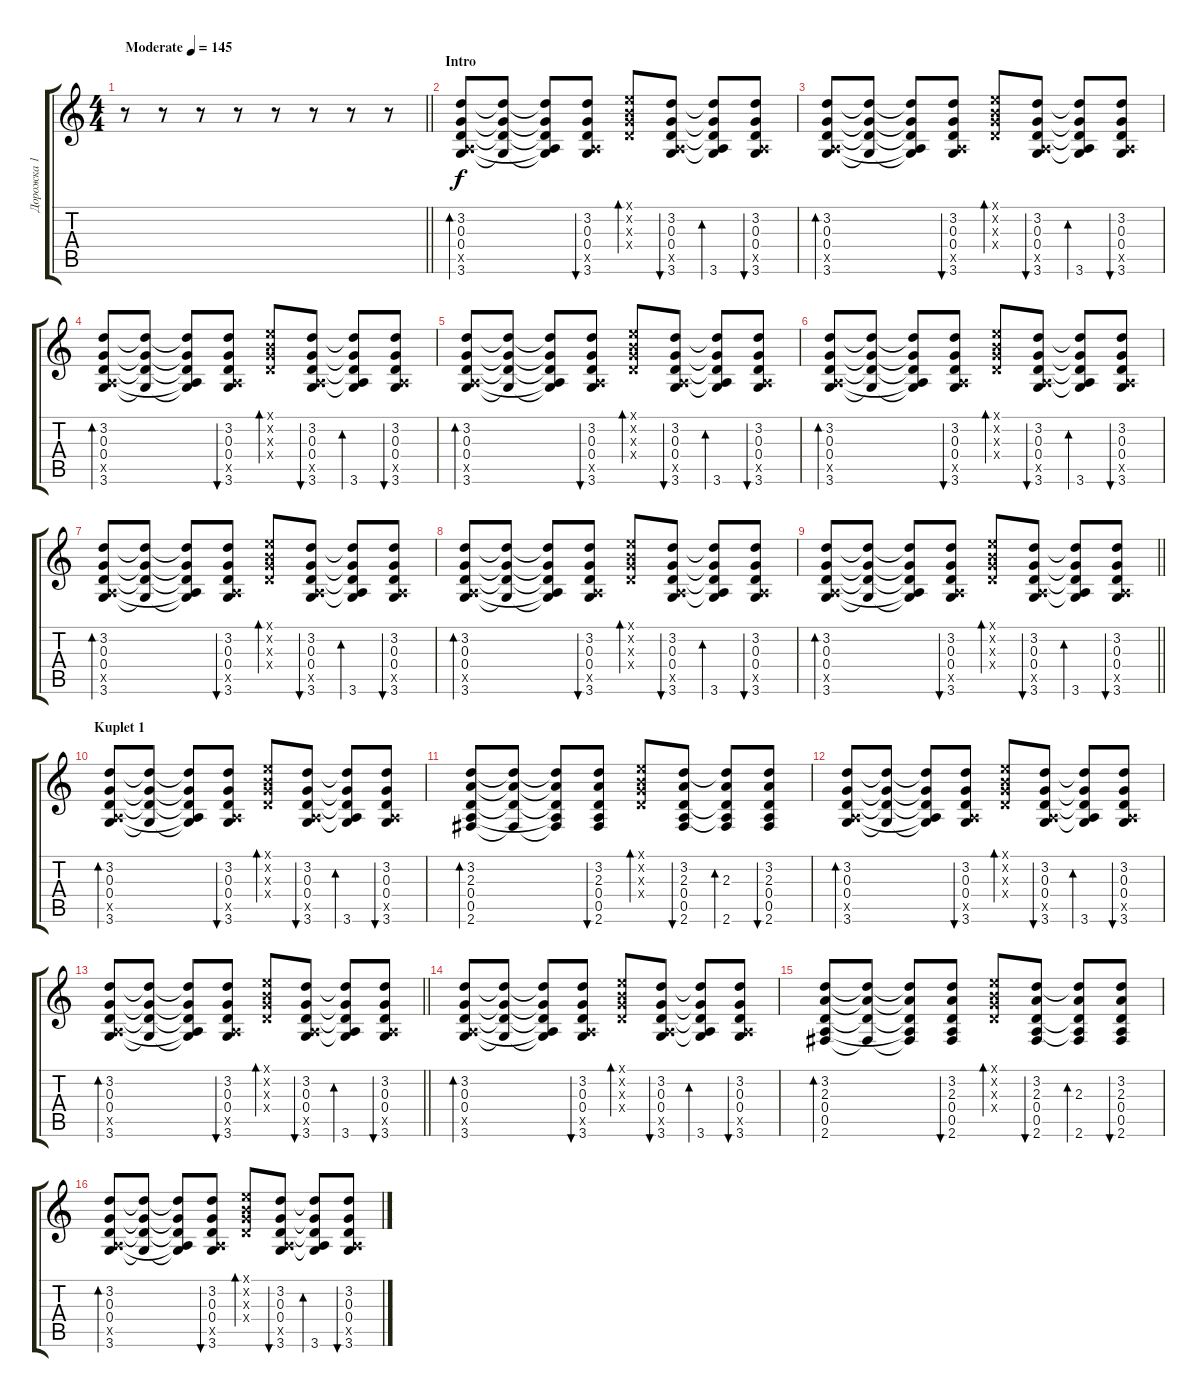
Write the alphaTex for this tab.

\track ("Дорожка 1" "Дорожка 1") {instrument acousticguitarsteel}
\staff {score tabs}
\tuning (E4 B3 G3 D3 A2 E2) {hide}
\ts (4 4)
\tempo (145 "Moderate")
\clef g2
\barLineRight lightlight
\ks c
r.8{dy f instrument acousticguitarsteel} r.8 r.8 r.8 r.8 r.8 r.8 r.8 |
\section ("" "Intro")
(3.2 0.3 0.4 0.5{x} 3.6).8{bd 60} (3.2{t} 0.3{t} 0.4{t} 3.6{t}).8 (3.2{t} 0.3{t} 0.4{t} 0.5{t} 3.6{t}).8 (3.2 0.3 0.4 0.5{x} 3.6).8{bu 60} (0.1{x} 0.2{x} 0.3{x} 0.4{x}).8{bd 60} (3.2 0.3 0.4 0.5{x} 3.6).8{bu 60} (3.2{t} 0.3{t} 0.4{t} 0.5{t} 3.6).8{bd 60} (3.2 0.3 0.4 0.5{x} 3.6).8{bu 60} |
(3.2 0.3 0.4 0.5{x} 3.6).8{bd 60} (3.2{t} 0.3{t} 0.4{t} 3.6{t}).8 (3.2{t} 0.3{t} 0.4{t} 0.5{t} 3.6{t}).8 (3.2 0.3 0.4 0.5{x} 3.6).8{bu 60} (0.1{x} 0.2{x} 0.3{x} 0.4{x}).8{bd 60} (3.2 0.3 0.4 0.5{x} 3.6).8{bu 60} (3.2{t} 0.3{t} 0.4{t} 0.5{t} 3.6).8{bd 60} (3.2 0.3 0.4 0.5{x} 3.6).8{bu 60} |
(3.2 0.3 0.4 0.5{x} 3.6).8{bd 60} (3.2{t} 0.3{t} 0.4{t} 3.6{t}).8 (3.2{t} 0.3{t} 0.4{t} 0.5{t} 3.6{t}).8 (3.2 0.3 0.4 0.5{x} 3.6).8{bu 60} (0.1{x} 0.2{x} 0.3{x} 0.4{x}).8{bd 60} (3.2 0.3 0.4 0.5{x} 3.6).8{bu 60} (3.2{t} 0.3{t} 0.4{t} 0.5{t} 3.6).8{bd 60} (3.2 0.3 0.4 0.5{x} 3.6).8{bu 60} |
(3.2 0.3 0.4 0.5{x} 3.6).8{bd 60} (3.2{t} 0.3{t} 0.4{t} 3.6{t}).8 (3.2{t} 0.3{t} 0.4{t} 0.5{t} 3.6{t}).8 (3.2 0.3 0.4 0.5{x} 3.6).8{bu 60} (0.1{x} 0.2{x} 0.3{x} 0.4{x}).8{bd 60} (3.2 0.3 0.4 0.5{x} 3.6).8{bu 60} (3.2{t} 0.3{t} 0.4{t} 0.5{t} 3.6).8{bd 60} (3.2 0.3 0.4 0.5{x} 3.6).8{bu 60} |
(3.2 0.3 0.4 0.5{x} 3.6).8{bd 60} (3.2{t} 0.3{t} 0.4{t} 3.6{t}).8 (3.2{t} 0.3{t} 0.4{t} 0.5{t} 3.6{t}).8 (3.2 0.3 0.4 0.5{x} 3.6).8{bu 60} (0.1{x} 0.2{x} 0.3{x} 0.4{x}).8{bd 60} (3.2 0.3 0.4 0.5{x} 3.6).8{bu 60} (3.2{t} 0.3{t} 0.4{t} 0.5{t} 3.6).8{bd 60} (3.2 0.3 0.4 0.5{x} 3.6).8{bu 60} |
(3.2 0.3 0.4 0.5{x} 3.6).8{bd 60} (3.2{t} 0.3{t} 0.4{t} 3.6{t}).8 (3.2{t} 0.3{t} 0.4{t} 0.5{t} 3.6{t}).8 (3.2 0.3 0.4 0.5{x} 3.6).8{bu 60} (0.1{x} 0.2{x} 0.3{x} 0.4{x}).8{bd 60} (3.2 0.3 0.4 0.5{x} 3.6).8{bu 60} (3.2{t} 0.3{t} 0.4{t} 0.5{t} 3.6).8{bd 60} (3.2 0.3 0.4 0.5{x} 3.6).8{bu 60} |
(3.2 0.3 0.4 0.5{x} 3.6).8{bd 60} (3.2{t} 0.3{t} 0.4{t} 3.6{t}).8 (3.2{t} 0.3{t} 0.4{t} 0.5{t} 3.6{t}).8 (3.2 0.3 0.4 0.5{x} 3.6).8{bu 60} (0.1{x} 0.2{x} 0.3{x} 0.4{x}).8{bd 60} (3.2 0.3 0.4 0.5{x} 3.6).8{bu 60} (3.2{t} 0.3{t} 0.4{t} 0.5{t} 3.6).8{bd 60} (3.2 0.3 0.4 0.5{x} 3.6).8{bu 60} |
\barLineRight lightlight
(3.2 0.3 0.4 0.5{x} 3.6).8{bd 60} (3.2{t} 0.3{t} 0.4{t} 3.6{t}).8 (3.2{t} 0.3{t} 0.4{t} 0.5{t} 3.6{t}).8 (3.2 0.3 0.4 0.5{x} 3.6).8{bu 60} (0.1{x} 0.2{x} 0.3{x} 0.4{x}).8{bd 60} (3.2 0.3 0.4 0.5{x} 3.6).8{bu 60} (3.2{t} 0.3{t} 0.4{t} 0.5{t} 3.6).8{bd 60} (3.2 0.3 0.4 0.5{x} 3.6).8{bu 60} |
\section ("" "Kuplet 1")
(3.2 0.3 0.4 0.5{x} 3.6).8{bd 60} (3.2{t} 0.3{t} 0.4{t} 3.6{t}).8 (3.2{t} 0.3{t} 0.4{t} 0.5{t} 3.6{t}).8 (3.2 0.3 0.4 0.5{x} 3.6).8{bu 60} (0.1{x} 0.2{x} 0.3{x} 0.4{x}).8{bd 60} (3.2 0.3 0.4 0.5{x} 3.6).8{bu 60} (3.2{t} 0.3{t} 0.4{t} 0.5{t} 3.6).8{bd 60} (3.2 0.3 0.4 0.5{x} 3.6).8{bu 60} |
(3.2 2.3 0.4 0.5 2.6).8{bd 60} (3.2{t} 2.3{t} 0.4{t} 2.6{t}).8 (3.2{t} 2.3{t} 0.4{t} 0.5{t} 2.6{t}).8 (3.2 2.3 0.4 0.5 2.6).8{bu 60} (0.1{x} 0.2{x} 0.3{x} 0.4{x}).8{bd 60} (3.2 2.3 0.4 0.5 2.6).8{bu 60} (3.2{t} 2.3 0.4{t} 0.5{t} 2.6).8{bd 60} (3.2 2.3 0.4 0.5 2.6).8{bu 60} |
(3.2 0.3 0.4 0.5{x} 3.6).8{bd 60} (3.2{t} 0.3{t} 0.4{t} 3.6{t}).8 (3.2{t} 0.3{t} 0.4{t} 0.5{t} 3.6{t}).8 (3.2 0.3 0.4 0.5{x} 3.6).8{bu 60} (0.1{x} 0.2{x} 0.3{x} 0.4{x}).8{bd 60} (3.2 0.3 0.4 0.5{x} 3.6).8{bu 60} (3.2{t} 0.3{t} 0.4{t} 0.5{t} 3.6).8{bd 60} (3.2 0.3 0.4 0.5{x} 3.6).8{bu 60} |
\barLineRight lightlight
(3.2 0.3 0.4 0.5{x} 3.6).8{bd 60} (3.2{t} 0.3{t} 0.4{t} 3.6{t}).8 (3.2{t} 0.3{t} 0.4{t} 0.5{t} 3.6{t}).8 (3.2 0.3 0.4 0.5{x} 3.6).8{bu 60} (0.1{x} 0.2{x} 0.3{x} 0.4{x}).8{bd 60} (3.2 0.3 0.4 0.5{x} 3.6).8{bu 60} (3.2{t} 0.3{t} 0.4{t} 0.5{t} 3.6).8{bd 60} (3.2 0.3 0.4 0.5{x} 3.6).8{bu 60} |
(3.2 0.3 0.4 0.5{x} 3.6).8{bd 60} (3.2{t} 0.3{t} 0.4{t} 3.6{t}).8 (3.2{t} 0.3{t} 0.4{t} 0.5{t} 3.6{t}).8 (3.2 0.3 0.4 0.5{x} 3.6).8{bu 60} (0.1{x} 0.2{x} 0.3{x} 0.4{x}).8{bd 60} (3.2 0.3 0.4 0.5{x} 3.6).8{bu 60} (3.2{t} 0.3{t} 0.4{t} 0.5{t} 3.6).8{bd 60} (3.2 0.3 0.4 0.5{x} 3.6).8{bu 60} |
(3.2 2.3 0.4 0.5 2.6).8{bd 60} (3.2{t} 2.3{t} 0.4{t} 2.6{t}).8 (3.2{t} 2.3{t} 0.4{t} 0.5{t} 2.6{t}).8 (3.2 2.3 0.4 0.5 2.6).8{bu 60} (0.1{x} 0.2{x} 0.3{x} 0.4{x}).8{bd 60} (3.2 2.3 0.4 0.5 2.6).8{bu 60} (3.2{t} 2.3 0.4{t} 0.5{t} 2.6).8{bd 60} (3.2 2.3 0.4 0.5 2.6).8{bu 60} |
(3.2 0.3 0.4 0.5{x} 3.6).8{bd 60} (3.2{t} 0.3{t} 0.4{t} 3.6{t}).8 (3.2{t} 0.3{t} 0.4{t} 0.5{t} 3.6{t}).8 (3.2 0.3 0.4 0.5{x} 3.6).8{bu 60} (0.1{x} 0.2{x} 0.3{x} 0.4{x}).8{bd 60} (3.2 0.3 0.4 0.5{x} 3.6).8{bu 60} (3.2{t} 0.3{t} 0.4{t} 0.5{t} 3.6).8{bd 60} (3.2 0.3 0.4 0.5{x} 3.6).8{bu 60}
